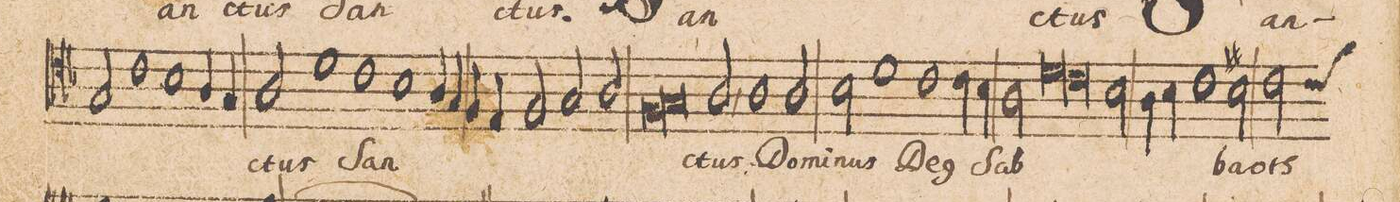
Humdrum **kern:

**kern	**text
*I"[ALTVS.]	*
*clefC4	*
*k[b-]	*
*met(c|)	*
*M2/1	*
2G/	.
1c	.
1B-\	.
=12-	=12-
4A/	.
4G/	.
2A/	-ctus
1d\	San-
=13-	=13-
1c	.
1B-\	.
=14-	=14-
4A/	.
4G/	.
4F/	.
4E/	.
2F/	.
=15-	=15-
2G/	.
2A/	.
*lig	*
1F	.
=16-	=16-
1G	.
*Xlig	*
2A,/	-ctus
1A/	Do-
=17-	=17-
2A/	-mi-
2B-\	-nus
1d\	De-
=18-	=18-
1c	-(us)
4c\	.
4B-\	.
=19-	=19-
2A\	Sab-
*lig	*
1d	.
1c\	.
*Xlig	*
=20-	=20-
2B-\	.
4A\	.
4B-\	.
1c\	.
=21-	=21-
2Bn\	-ba-
*custos:c	*
2c\	-oth
*-	*-
